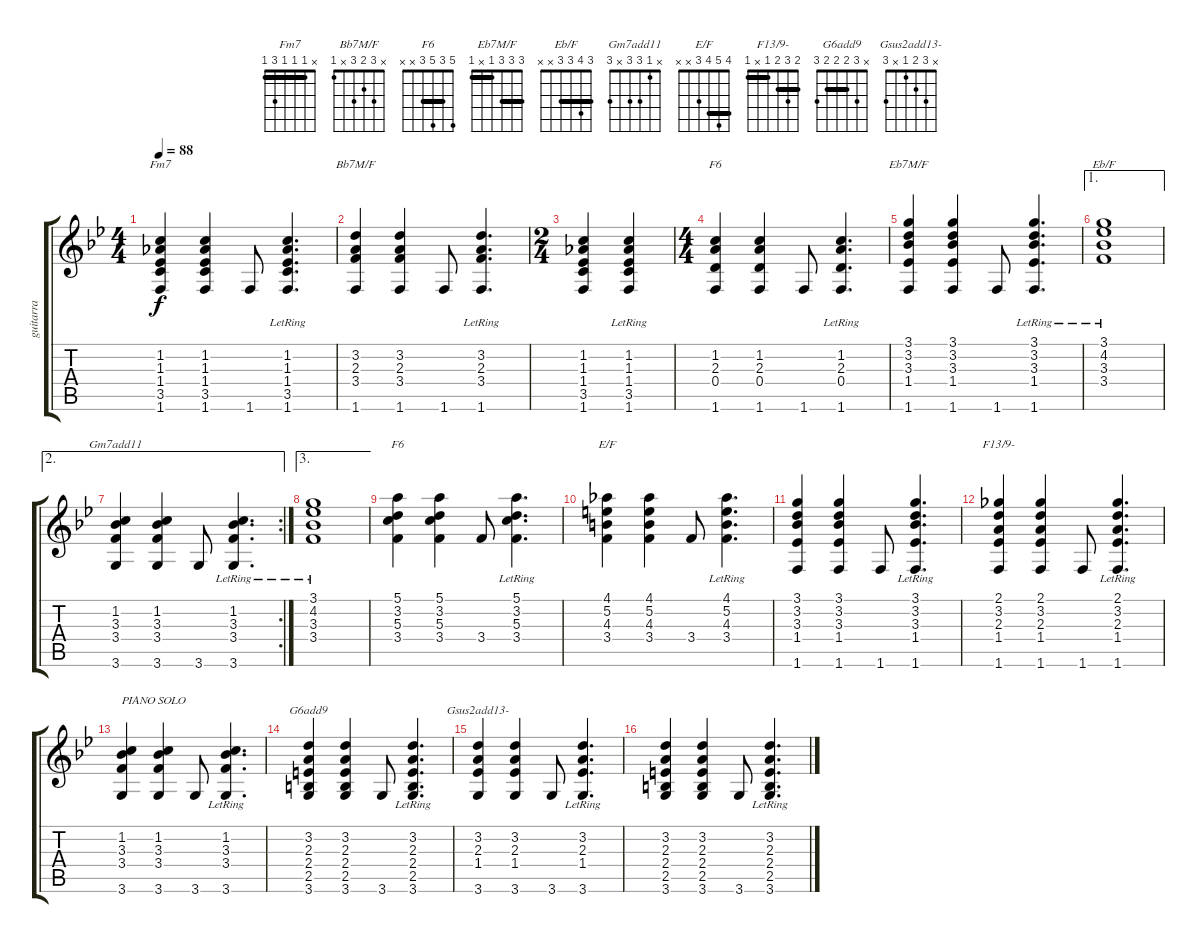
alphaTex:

\track ("guitarra" "guitarra") {instrument acousticguitarsteel}
\staff {score tabs}
\tuning (E4 B3 G3 D3 A2 E2) {hide}
\chord ("Fm7" x 1 1 1 3 1) {barre 1}
\chord ("Bb7M/F" x 3 2 3 x 1)
\chord ("F6" x 1 2 0 x 1)
\chord ("Eb7M/F" 3 3 3 1 x 1) {barre (1 3)}
\chord ("Eb/F" 3 4 3 3 x x) {barre 3}
\chord ("Gm7add11" x 1 3 3 x 3)
\chord ("F6" 5 3 5 3 x x) {barre 3}
\chord ("E/F" 4 5 4 3 x x) {barre 4}
\chord ("F13/9-" 2 3 2 1 x 1) {barre (1 2)}
\chord ("G6add9" x 3 2 2 2 3) {barre 2}
\chord ("Gsus2add13-" x 3 2 1 x 3)
\ts (4 4)
\tempo 88
\clef g2
\ks bb
(1.2 1.3 1.4 3.5 1.6).4{ch "Fm7" dy f} (1.2 1.3 1.4 3.5 1.6).4 1.6.8 (1.2 1.3 1.4 3.5 1.6{lr}).4{d} |
(3.2 2.3 3.4 1.6).4{ch "Bb7M/F"} (3.2 2.3 3.4 1.6).4 1.6.8 (3.2 2.3 3.4 1.6{lr}).4{d} |
\ts (2 4)
(1.2 1.3 1.4 3.5 1.6).4 (1.2 1.3 1.4 3.5 1.6{lr}).4 |
\ts (4 4)
(1.2 2.3 0.4 1.6).4{ch "F6"} (1.2 2.3 0.4 1.6).4 1.6.8 (1.2 2.3 0.4 1.6{lr}).4{d} |
(3.1 3.2 3.3 1.4 1.6).4{ch "Eb7M/F"} (3.1 3.2 3.3 1.4 1.6).4 1.6.8 (3.1{lr} 3.2{lr} 3.3{lr} 1.4{lr} 1.6{lr}).4{d} |
\ae 1
(3.1 4.2 3.3 3.4{lr}).1{ch "Eb/F"} |
\ae 2
\rc 2
(1.2 3.3 3.4 3.6).4{ch "Gm7add11"} (1.2 3.3 3.4 3.6).4 3.6.8 (1.2{lr} 3.3{lr} 3.4{lr} 3.6{lr}).4{d} |
\ae 3
(3.1 4.2 3.3 3.4{lr}).1 |
(5.1 3.2 5.3 3.4).4{ch "F6"} (5.1 3.2 5.3 3.4).4 3.4.8 (5.1{lr} 3.2{lr} 5.3{lr} 3.4{lr}).4{d} |
(4.1 5.2 4.3 3.4).4{ch "E/F"} (4.1 5.2 4.3 3.4).4 3.4.8 (4.1{lr} 5.2{lr} 4.3{lr} 3.4{lr}).4{d} |
(3.1 3.2 3.3 1.4 1.6).4 (3.1 3.2 3.3 1.4 1.6).4 1.6.8 (3.1{lr} 3.2{lr} 3.3{lr} 1.4{lr} 1.6{lr}).4{d} |
(2.1 3.2 2.3 1.4 1.6).4{ch "F13/9-"} (2.1 3.2 2.3 1.4 1.6).4 1.6.8 (2.1{lr} 3.2{lr} 2.3{lr} 1.4{lr} 1.6{lr}).4{d} |
(1.2 3.3 3.4 3.6).4{txt "PIANO SOLO"} (1.2 3.3 3.4 3.6).4 3.6.8 (1.2{lr} 3.3{lr} 3.4{lr} 3.6{lr}).4{d} |
(3.2 2.3 2.4 2.5 3.6).4{ch "G6add9"} (3.2 2.3 2.4 2.5 3.6).4 3.6.8 (3.2{lr} 2.3{lr} 2.4{lr} 2.5{lr} 3.6{lr}).4{d} |
(3.2 2.3 1.4 3.6).4{ch "Gsus2add13-"} (3.2 2.3 1.4 3.6).4 3.6.8 (3.2{lr} 2.3{lr} 1.4{lr} 3.6{lr}).4{d} |
(3.2 2.3 2.4 2.5 3.6).4 (3.2 2.3 2.4 2.5 3.6).4 3.6.8 (3.2{lr} 2.3{lr} 2.4{lr} 2.5{lr} 3.6{lr}).4{d}
